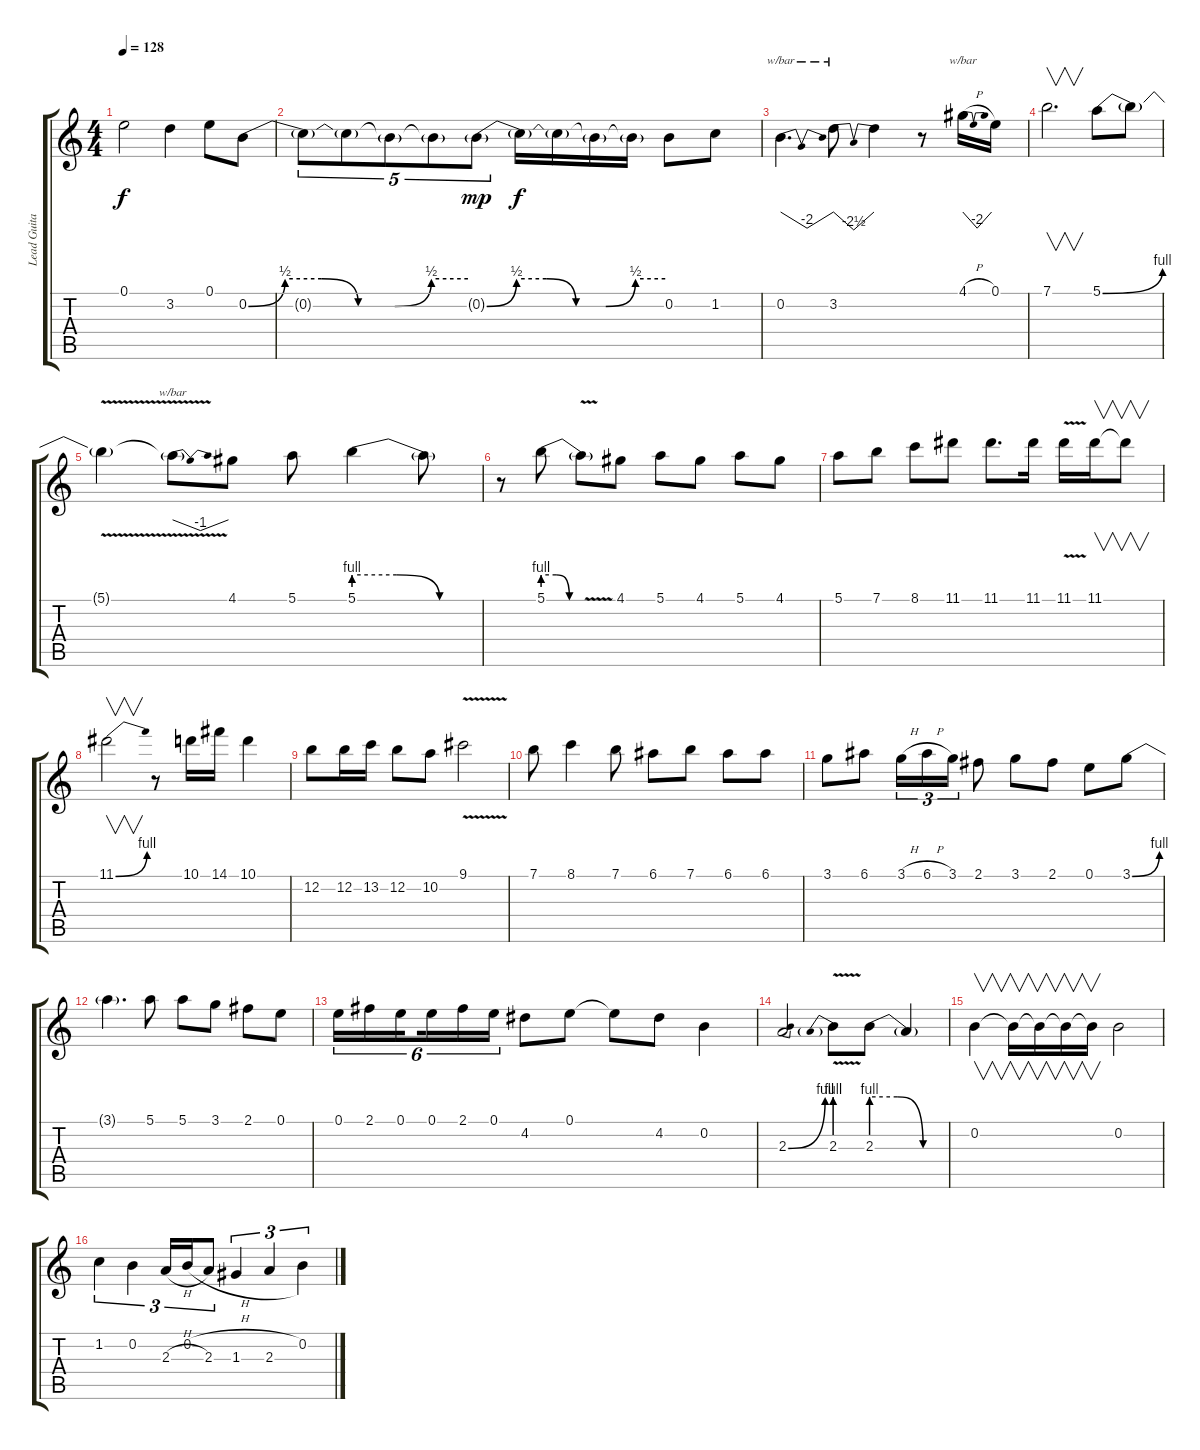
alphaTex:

\track ("Lead Guitar" "Lead Guita") {instrument overdrivenguitar}
\staff {score tabs}
\tuning (E4 B3 G3 D3 A2 E2) {hide}
\ts (4 4)
\tempo 128
\clef g2
\ks c
0.1.2{dy f} 3.2.4 0.1.8 0.2{be (custom 0 0 10 2 20 2 30 0 40 0 50 2 60 2)}.8 |
0.2{t}.8{tu (5 4)} 0.2{t}.8{tu (5 4)} 0.2{t}.8{tu (5 4)} 0.2{t}.8{tu (5 4)} 0.2{be (custom 0 0 10 2 20 2 30 0 40 0 50 2 60 2) g}.8{tu (5 4) dy mp} 0.2{t}.16{dy f} 0.2{t}.16 0.2{t}.16 0.2{t}.16 0.2.8 1.2.8 |
0.2.4{d tbe (dip default 0 0 30 -8 60 0)} 3.2.8{tbe (dip default 0 0 30 -10 60 0)} 3.2{t}.4 r.8 4.1{h}.16{tbe (dip default 0 0 30 -8 60 0)} 0.1.16 |
7.1.2{v d} 5.1{be (bend 0 0 60 4)}.8 5.1{t}.8 |
5.1{v t}.4 5.1{t}.8{tbe (dip default 0 0 30 -4 60 0)} 4.1.8 5.1.8 5.1{be (custom 0 4 20 4 40 0 60 0)}.4 5.1{t}.8 |
r.8 5.1{be (custom 0 4 20 4 40 0 60 0)}.8 5.1{v t}.8 4.1.8 5.1.8 4.1.8 5.1.8 4.1.8 |
5.1.8 7.1.8 8.1.8 11.1.8 11.1.8{d} 11.1.16 11.1{v}.16 11.1.16{v} 11.1{t}.8{v} |
11.1{be (bend 0 0 60 4)}.2{v} r.8 10.1.16 14.1.16 10.1.4 |
12.2.8 12.2.16 13.2.16 12.2.8 10.2.8 9.1{v}.2 |
7.1.8 8.1.4 7.1.8 6.1.8 7.1.8 6.1.8 6.1.8 |
3.1.8 6.1.8 3.1{h}.16{tu (3 2)} 6.1{h}.16{tu (3 2)} 3.1.16{tu (3 2)} 2.1.8 3.1.8 2.1.8 0.1.8 3.1{be (bend 0 0 60 4)}.8 |
3.1{t}.4{d} 5.1.8 5.1.8 3.1.8 2.1.8 0.1.8 |
0.1.16{tu (6 4)} 2.1.16{tu (6 4)} 0.1.16{tu (6 4) beam splitsecondary} 0.1.16{tu (6 4)} 2.1.16{tu (6 4)} 0.1.16{tu (6 4)} 4.2.8 0.1.8 0.1{t}.8 4.2.8 0.2.4 |
2.3{be (bend 0 0 60 4)}.2 2.3{be (prebend 0 4 60 4) v}.8 2.3{be (custom 0 4 20 4 40 0 60 0)}.8 2.3{t}.4 |
0.2.4{v} 0.2{t}.16{v} 0.2{t}.16{v} 0.2{t}.16{v} 0.2{t}.16{v} 0.2.2 |
1.2.4{tu (3 2)} 0.2.4{tu (3 2)} 2.3{h}.16{tu (3 2)} 0.2{h}.16{tu (3 2)} 2.3.8{tu (3 2)} 1.3.4{tu (3 2)} 2.3.4{tu (3 2)} 0.2.4{tu (3 2)}
